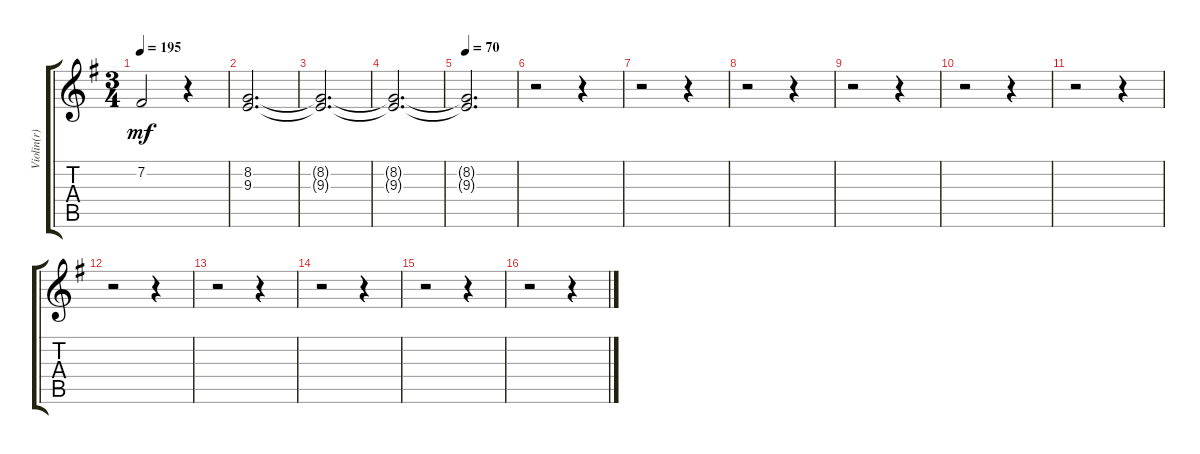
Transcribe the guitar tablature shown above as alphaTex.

\track ("Violin(r)" "Violin(r)") {instrument violin}
\staff {score tabs}
\tuning (E4 B3 G3 D3 A2 E2) {hide}
\ts (3 4)
\tempo 195
\clef g2
\ks g
7.2{t}.2{dy mf} r.4 |
(8.2 9.3).2{d} |
(8.2{t} 9.3{t}).2{d} |
(8.2{t} 9.3{t}).2{d} |
\tempo 70
(8.2{t} 9.3{t}).2{d} |
r.2 r.4 |
r.2 r.4 |
r.2 r.4 |
r.2 r.4 |
r.2 r.4 |
r.2 r.4 |
r.2 r.4 |
r.2 r.4 |
r.2 r.4 |
r.2 r.4 |
r.2 r.4
